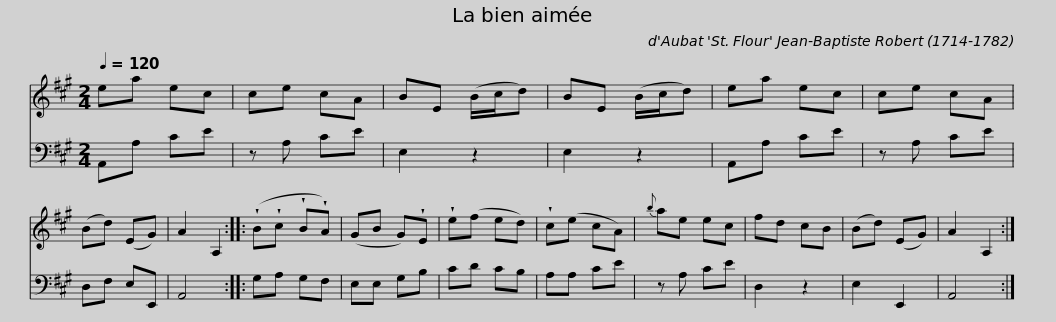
X:1
%%score 1 2
L:1/8
Q:1/4=120
M:2/4
I:linebreak $
K:A
V:1 treble
V:2 bass
V:1
 ea ec | ce cA | BE (B/c/d) | BE (B/c/d) | ea ec | %5
 ce cA | (Bd) (EG) | A2 A,2 ::$ (!wedge!B!wedge!c !wedge!B!wedge!A) | (GB G)!wedge!E | %10
 !wedge!e(f ed) | !wedge!c(e cA) |{b} ae ec | fd cB | (Bd) (EG) | %15
 A2 A,2 :| %16
V:2
 A,,A, CE | z A, CE | E,2 z2 | E,2 z2 | A,,A, CE | %5
 z A, CE | D,F, E,E,, | A,,4 ::$ G,A, G,F, | E,E, G,B, | %10
 CD CB, | A,A, CE | z A, CE | D,2 z2 | E,2 E,,2 | %15
 A,,4 :| %16
